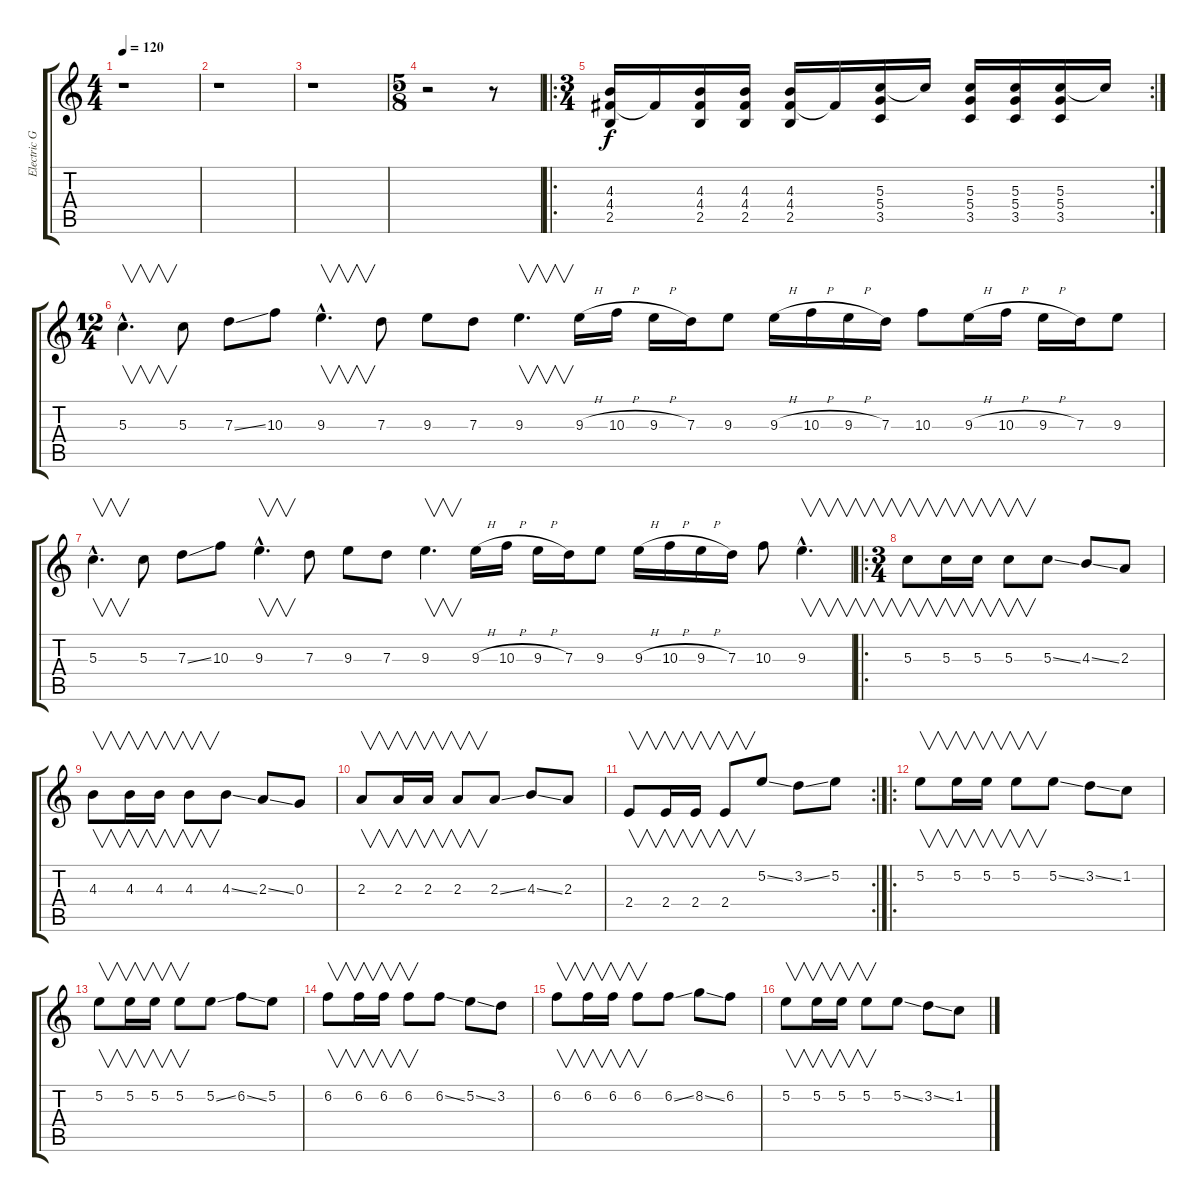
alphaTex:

\track ("Electric Guitar 1( Disto )" "Electric G") {instrument distortionguitar}
\staff {score tabs}
\tuning (E4 B3 G3 D3 A2 E2) {hide}
\ts (4 4)
\tempo 120
\clef g2
\ks c
r.1{dy f} |
r.1 |
r.1 |
\ts (5 8)
r.2 r.8 |
\ro
\rc 2
\ts (3 4)
(4.3 4.4 2.5).16 4.4{t}.16 (4.3 4.4 2.5).16 (4.3 4.4 2.5).16 (4.3 4.4 2.5).16 4.4{t}.16 (5.3 5.4 3.5).16 5.3{t}.16 (5.3 5.4 3.5).16 (5.3 5.4 3.5).16 (5.3 5.4 3.5).16 5.3{t}.16 |
\ts (12 4)
5.3{hac}.4{v d} 5.3.8 7.3{ss}.8 10.3.8 9.3{hac}.4{v d} 7.3.8 9.3.8 7.3.8 9.3.4{v d} 9.3{h}.16 10.3{h}.16 9.3{h}.16 7.3.16 9.3.8 9.3{h}.16 10.3{h}.16 9.3{h}.16 7.3.16 10.3.8 9.3{h}.16 10.3{h}.16 9.3{h}.16 7.3.16 9.3.8 |
5.3{hac}.4{v d} 5.3.8 7.3{ss}.8 10.3.8 9.3{hac}.4{v d} 7.3.8 9.3.8 7.3.8 9.3.4{v d} 9.3{h}.16 10.3{h}.16 9.3{h}.16 7.3.16 9.3.8 9.3{h}.16 10.3{h}.16 9.3{h}.16 7.3.16 10.3.8 9.3{hac}.4{v d} |
\ro
\ts (3 4)
5.3.8{v} 5.3.16{v} 5.3.16{v} 5.3.8{v} 5.3{ss}.8 4.3{ss}.8 2.3.8 |
4.3.8{v} 4.3.16{v} 4.3.16{v} 4.3.8{v} 4.3{ss}.8 2.3{ss}.8 0.3.8 |
2.3.8{v} 2.3.16{v} 2.3.16{v} 2.3.8{v} 2.3{ss}.8 4.3{ss}.8 2.3.8 |
\rc 2
2.4.8{v} 2.4.16{v} 2.4.16{v} 2.4.8{v} 5.2{ss}.8 3.2{ss}.8 5.2.8 |
\ro
5.2.8{v} 5.2.16{v} 5.2.16{v} 5.2.8{v} 5.2{ss}.8 3.2{ss}.8 1.2.8 |
5.2.8{v} 5.2.16{v} 5.2.16{v} 5.2.8{v} 5.2{ss}.8 6.2{ss}.8 5.2.8 |
6.2.8{v} 6.2.16{v} 6.2.16{v} 6.2.8{v} 6.2{ss}.8 5.2{ss}.8 3.2.8 |
6.2.8{v} 6.2.16{v} 6.2.16{v} 6.2.8{v} 6.2{ss}.8 8.2{ss}.8 6.2.8 |
5.2.8{v} 5.2.16{v} 5.2.16{v} 5.2.8{v} 5.2{ss}.8 3.2{ss}.8 1.2.8
